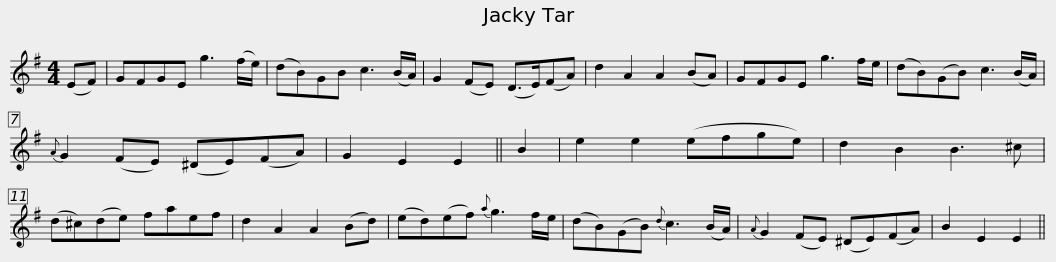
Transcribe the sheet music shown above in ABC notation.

X:1
L:1/8
M:4/4
I:linebreak $
K:Emin
V:1 treble
V:1
 (EF) | GFGE g3 (f/e/) | (dB)GB c3 (B/A/) | G2 (FE) (D>E)(FA) | d2 A2 A2 (BA) | %5
 GFGE g3 f/e/ | (dB)(GB) c3 (B/A/) |${A} G2 (FE) (^DE)(FA) | G2 E2 E2 || B2 | %10
 e2 e2 (efge) | d2 B2 B3 ^c | (d^c)(de) faef | d2 A2 A2 (Bd) |$ (ed)(ef){a} g3 f/e/ | %15
 (dB)(GB){d} c3 (B/A/) |{A} G2 (FE) (^DE)(FA) | B2 E2 E2 || %18
